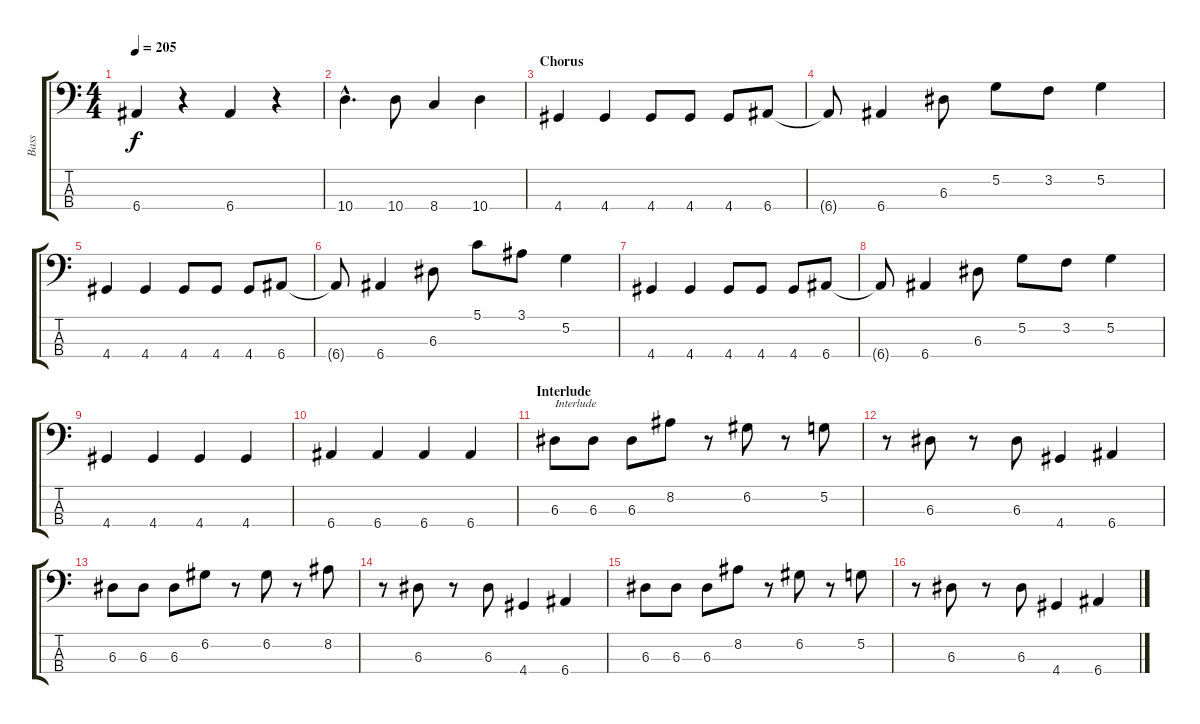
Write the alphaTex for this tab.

\track ("Bass" "Bass") {instrument electricbassfinger}
\staff {score tabs}
\tuning (G2 D2 A1 E1) {hide}
\ts (4 4)
\tempo 205
\clef f4
\ks c
6.4.4{dy f} r.4 6.4.4 r.4 |
10.4{hac}.4{d} 10.4.8 8.4.4 10.4.4 |
\section ("" "Chorus")
4.4.4 4.4.4 4.4.8 4.4.8 4.4.8 6.4.8 |
6.4{t}.8 6.4.4 6.3.8 5.2.8 3.2.8 5.2.4 |
4.4.4 4.4.4 4.4.8 4.4.8 4.4.8 6.4.8 |
6.4{t}.8 6.4.4 6.3.8 5.1.8 3.1.8 5.2.4 |
4.4.4 4.4.4 4.4.8 4.4.8 4.4.8 6.4.8 |
6.4{t}.8 6.4.4 6.3.8 5.2.8 3.2.8 5.2.4 |
4.4.4 4.4.4 4.4.4 4.4.4 |
6.4.4 6.4.4 6.4.4 6.4.4 |
\section ("" "Interlude")
6.3.8{txt "Interlude"} 6.3.8 6.3.8 8.2.8 r.8 6.2.8 r.8 5.2.8 |
r.8 6.3.8 r.8 6.3.8 4.4.4 6.4.4 |
6.3.8 6.3.8 6.3.8 6.2.8 r.8 6.2.8 r.8 8.2.8 |
r.8 6.3.8 r.8 6.3.8 4.4.4 6.4.4 |
6.3.8 6.3.8 6.3.8 8.2.8 r.8 6.2.8 r.8 5.2.8 |
r.8 6.3.8 r.8 6.3.8 4.4.4 6.4.4
